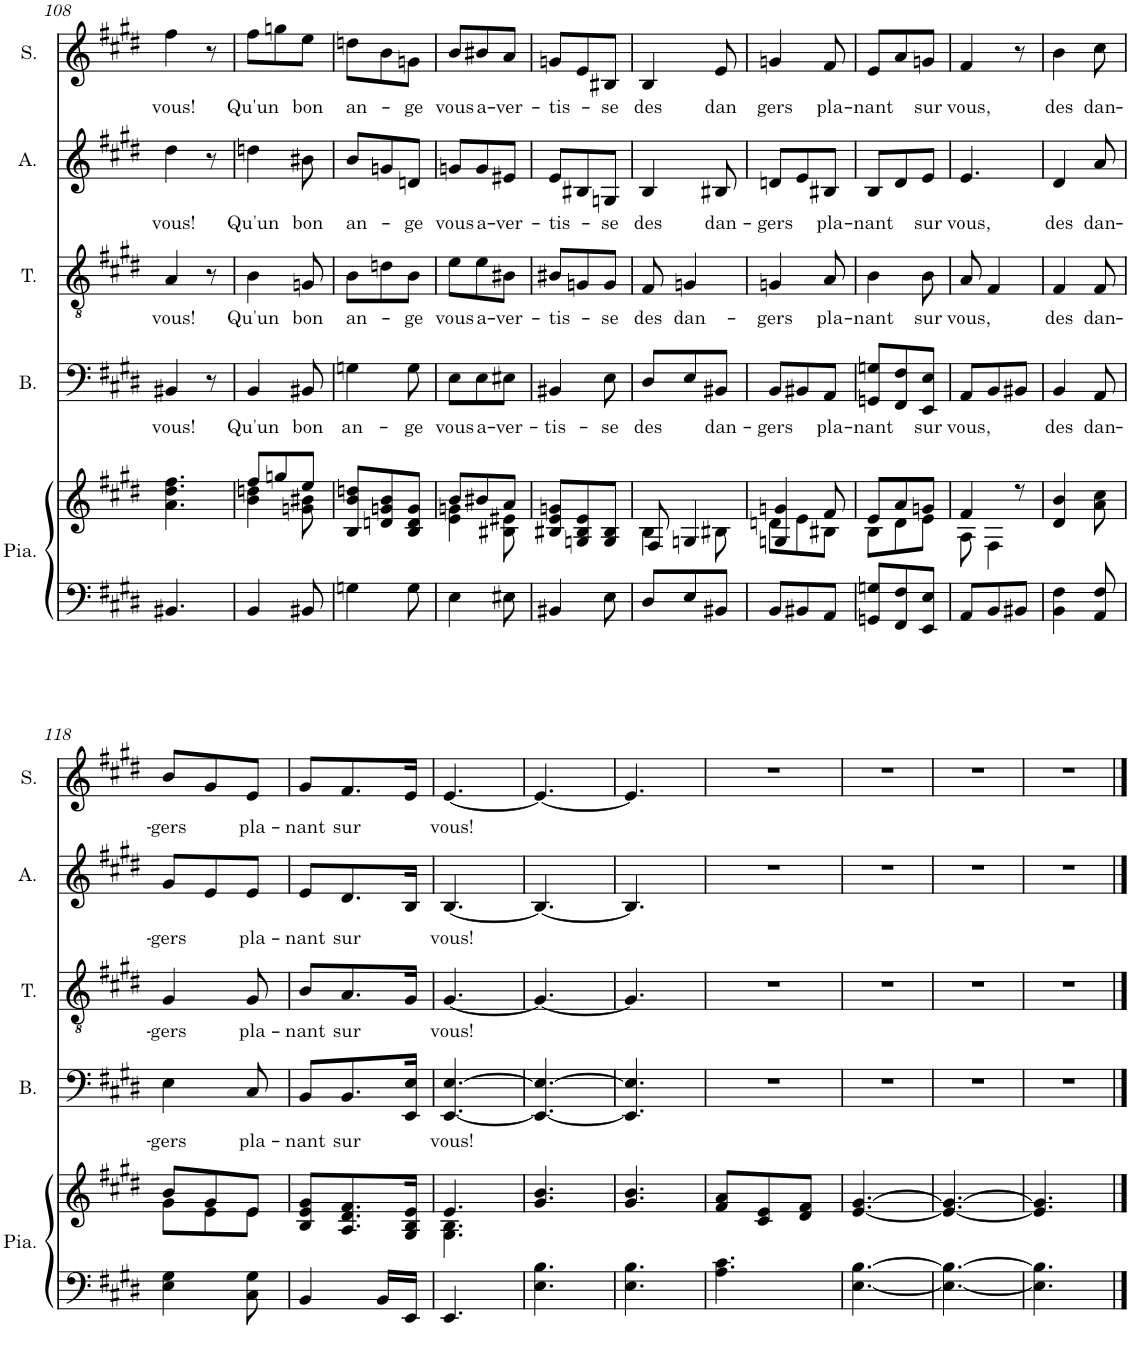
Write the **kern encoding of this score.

**kern	**kern	**kern	**text	**kern	**text	**kern	**text	**kern	**text
*part5	*part5	*part4	*part4	*part3	*part3	*part2	*part2	*part1	*part1
*staff6	*staff5	*staff4	*staff4	*staff3	*staff3	*staff2	*staff2	*staff1	*staff1
*I"Piano	*	*I"Bass	*	*I"Ténor	*	*I"Alto	*	*I"Soprano	*
*I'Pia.	*	*I'B.	*	*I'T.	*	*I'A.	*	*I'S.	*
!!LO:PB:g=z
*clefF4	*clefG2	*clefF4	*	*clefGv2	*	*clefG2	*	*clefG2	*
*k[f#c#g#d#]	*k[f#c#g#d#]	*k[f#c#g#d#]	*	*k[f#c#g#d#]	*	*k[f#c#g#d#]	*	*k[f#c#g#d#]	*
*M3/8	*M3/8	*M3/8	*	*M3/8	*	*M3/8	*	*M3/8	*
=108	=108	=108	=108	=108	=108	=108	=108	=108	=108
!	!	!	!LO:LY:b	!	!LO:LY:b	!	!LO:LY:b	!	!LO:LY:b
4.BB#X/	4.a\ 4.dd#\ 4.ff#\	4BB#X/	vous!	4A/	vous!	4dd#\	vous!	4ff#\	vous!
.	.	8r	.	8r	.	8r	.	8r	.
=109	=109	=109	=109	=109	=109	=109	=109	=109	=109
*	*^	*	*	*	*	*	*	*	*
!	!	!	!	!LO:LY:b	!	!LO:LY:b	!	!LO:LY:b	!	!LO:LY:b
4BB/	8ff#/L	4b\ 4ddn\	4BB/	Qu'un	4B\	Qu'un	4ddn\	Qu'un	8ff#\L	Qu'un
.	8ggn/	.	.	.	.	.	.	.	8ggn\	.
!	!	!	!	!LO:LY:b	!	!LO:LY:b	!	!LO:LY:b	!	!LO:LY:b
8BB#X/	8ee/J	8gn\ 8b#X\	8BB#X/	bon	8Gn/	bon	8b#X\	bon	8ee\J	bon
=110	=110	=110	=110	=110	=110	=110	=110	=110	=110	=110
!	!	!	!	!LO:LY:b	!	!LO:LY:b	!	!LO:LY:b	!	!LO:LY:b
*	*v	*v	*	*	*	*	*	*	*	*
4Gn\	8B/ 8b/ 8ddn/L	4Gn\	an-	8B\L	an-	8b/L	an-	8ddn\L	an-
.	8dn/ 8gn/ 8b/	.	.	8dn\	.	8gn/	.	8b\	.
!	!	!	!LO:LY:b	!	!LO:LY:b	!	!LO:LY:b	!	!LO:LY:b
8G\	8B/ 8d/ 8g/J	8G\	-ge	8B\J	-ge	8dn/J	-ge	8gn\J	-ge
=111	=111	=111	=111	=111	=111	=111	=111	=111	=111
*	*^	*	*	*	*	*	*	*	*
!	!	!	!	!LO:LY:b	!	!LO:LY:b	!	!LO:LY:b	!	!LO:LY:b
4E\	8b/L	4e\ 4gn\	8E\L	vous	8e\L	vous	8gn/L	vous	8b/L	vous
!	!	!	!	!LO:LY:b	!	!LO:LY:b	!	!LO:LY:b	!	!LO:LY:b
.	8b#X/	.	8E\	a-	8e\	a-	8g/	a-	8b#X/	a-
!	!	!	!	!LO:LY:b	!	!LO:LY:b	!	!LO:LY:b	!	!LO:LY:b
8E#X\	8a/J	8B#X\ 8e#X\	8E#X\J	-ver-	8B#X\J	-ver-	8e#X/J	-ver-	8a/J	-ver-
=112	=112	=112	=112	=112	=112	=112	=112	=112	=112	=112
!	!	!	!	!LO:LY:b	!	!LO:LY:b	!	!LO:LY:b	!	!LO:LY:b
*	*v	*v	*	*	*	*	*	*	*	*
4BB#X/	8B#X/ 8e/ 8gn/L	4BB#X/	-tis-	8B#X/L	-tis-	8e/L	-tis-	8gn/L	-tis-
.	8Gn/ 8B#/ 8e/	.	.	8Gn/	.	8B#X/	.	8e/	.
!	!	!	!LO:LY:b	!	!LO:LY:b	!	!LO:LY:b	!	!LO:LY:b
8E\	8G/ 8B#/J	8E\	-se	8G/J	-se	8Gn/J	-se	8B#X/J	-se
=113	=113	=113	=113	=113	=113	=113	=113	=113	=113
*	*^	*	*	*	*	*	*	*	*
!	!	!	!	!LO:LY:b	!	!LO:LY:b	!	!LO:LY:b	!	!LO:LY:b
8D#/L	8F#/	4B\	8D#/L	des	8F#/	des	4B/	des	4B/	des
!	!	!	!	!	!	!LO:LY:b	!	!	!	!
8E/	4Gn/	.	8E/	.	4Gn/	dan-	.	.	.	.
!	!	!	!	!LO:LY:b	!	!	!	!LO:LY:b	!	!LO:LY:b
8BB#X/J	.	8B#X\	8BB#X/J	dan-	.	.	8B#X/	dan-	8e/	dan
=114	=114	=114	=114	=114	=114	=114	=114	=114	=114	=114
!	!	!	!	!LO:LY:b	!	!LO:LY:b	!	!LO:LY:b	!	!LO:LY:b
8BB/L	4Gn/ 4gn/	8dn\L	8BB/L	-gers	4Gn/	-gers	8dn/L	-gers	4gn/	gers
8BB#X/	.	8e\	8BB#X/	.	.	.	8e/	.	.	.
!	!	!	!	!LO:LY:b	!	!LO:LY:b	!	!LO:LY:b	!	!LO:LY:b
8AA/J	8f#/	8B#X\J	8AA/J	pla-	8A/	pla-	8B#X/J	pla-	8f#/	pla-
=115	=115	=115	=115	=115	=115	=115	=115	=115	=115	=115
!	!	!	!	!LO:LY:b	!	!LO:LY:b	!	!LO:LY:b	!	!LO:LY:b
8GGn/ 8Gn/L	8e/L	8B\L	8GGn/ 8Gn/L	-nant	4B\	-nant	8B/L	-nant	8e/L	-nant
8FF#/ 8F#/	8a/	8d#\	8FF#/ 8F#/	.	.	.	8d#/	.	8a/	.
!	!	!	!	!LO:LY:b	!	!LO:LY:b	!	!LO:LY:b	!	!LO:LY:b
8EE/ 8E/J	8gn/J	8e\J	8EE/ 8E/J	sur	8B\	sur	8e/J	sur	8gn/J	sur
=116	=116	=116	=116	=116	=116	=116	=116	=116	=116	=116
!	!	!	!	!LO:LY:b	!	!LO:LY:b	!	!LO:LY:b	!	!LO:LY:b
8AA/L	4f#/	8A\	8AA/L	vous,	8A/	vous,	4.e/	vous,	4f#/	vous,
8BB/	.	4F#\	8BB/	.	4F#/	.	.	.	.	.
8BB#X/J	8r	.	8BB#X/J	.	.	.	.	.	8r	.
*	*v	*v	*	*	*	*	*	*	*	*
=117	=117	=117	=117	=117	=117	=117	=117	=117	=117
!	!	!	!LO:LY:b	!	!LO:LY:b	!	!LO:LY:b	!	!LO:LY:b
4BB\ 4F#\	4d#/ 4b/	4BB/	des	4F#/	des	4d#/	des	4b\	des
!	!	!	!LO:LY:b	!	!LO:LY:b	!	!LO:LY:b	!	!LO:LY:b
8AA/ 8F#/	8a\ 8cc#\	8AA/	dan-	8F#/	dan-	8a/	dan-	8cc#\	dan-
!!LO:LB:g=z
=118	=118	=118	=118	=118	=118	=118	=118	=118	=118
*	*^	*	*	*	*	*	*	*	*
!	!	!	!	!LO:LY:b	!	!LO:LY:b	!	!LO:LY:b	!	!LO:LY:b
4E\ 4G#\	8b/L	8g#\L	4E\	-gers	4G#/	-gers	8g#/L	-gers	8b/L	-gers
.	8g#/	8e\	.	.	.	.	8e/	.	8g#/	.
!	!	!	!	!LO:LY:b	!	!LO:LY:b	!	!LO:LY:b	!	!LO:LY:b
8C#\ 8G#\	8e/J	8e\J	8C#/	pla-	8G#/	pla-	8e/J	pla-	8e/J	pla-
=119	=119	=119	=119	=119	=119	=119	=119	=119	=119	=119
!	!	!	!	!LO:LY:b	!	!LO:LY:b	!	!LO:LY:b	!	!LO:LY:b
*	*v	*v	*	*	*	*	*	*	*	*
4BB/	8B/ 8e/ 8g#/L	8BB/L	-nant	8B/L	-nant	8e/L	-nant	8g#/L	-nant
!	!	!	!LO:LY:b	!	!LO:LY:b	!	!LO:LY:b	!	!LO:LY:b
.	8.A/ 8.d#/ 8.f#/	8.BB/	sur	8.A/	sur	8.d#/	sur	8.f#/	sur
16BB/LL	.	.	.	.	.	.	.	.	.
16EE/JJ	16G#/ 16B/ 16e/Jk	16EE/ 16E/Jk	.	16G#/Jk	.	16B/Jk	.	16e/Jk	.
=120	=120	=120	=120	=120	=120	=120	=120	=120	=120
*	*^	*	*	*	*	*	*	*	*
!	!	!	!	!LO:LY:b	!	!LO:LY:b	!	!LO:LY:b	!	!LO:LY:b
4.EE/	4.e/	4.G#\ 4.B\	[4.EE/ [4.E/	vous!	[4.G#/	vous!	[4.B/	vous!	[4.e/	vous!
*	*v	*v	*	*	*	*	*	*	*	*
=121	=121	=121	=121	=121	=121	=121	=121	=121	=121
4.E\ 4.B\	4.g#/ 4.b/	4.EE/_ 4.E/_	.	4.G#/_	.	4.B/_	.	4.e/_	.
=122	=122	=122	=122	=122	=122	=122	=122	=122	=122
4.E\ 4.B\	4.g#/ 4.b/	4.EE/] 4.E/]	.	4.G#/]	.	4.B/]	.	4.e/]	.
=123	=123	=123	=123	=123	=123	=123	=123	=123	=123
4.A\ 4.c#\	8f#/ 8a/L	4.r	.	4.r	.	4.r	.	4.r	.
.	8c#/ 8e/	.	.	.	.	.	.	.	.
.	8d#/ 8f#/J	.	.	.	.	.	.	.	.
=124	=124	=124	=124	=124	=124	=124	=124	=124	=124
[4.E\ [4.B\	[4.e/ [4.g#/	4.r	.	4.r	.	4.r	.	4.r	.
=125	=125	=125	=125	=125	=125	=125	=125	=125	=125
4.E\_ 4.B\_	4.e/_ 4.g#/_	4.r	.	4.r	.	4.r	.	4.r	.
=126	=126	=126	=126	=126	=126	=126	=126	=126	=126
4.E\] 4.B\]	4.e/] 4.g#/]	4.r	.	4.r	.	4.r	.	4.r	.
==	==	==	==	==	==	==	==	==	==
*-	*-	*-	*-	*-	*-	*-	*-	*-	*-
